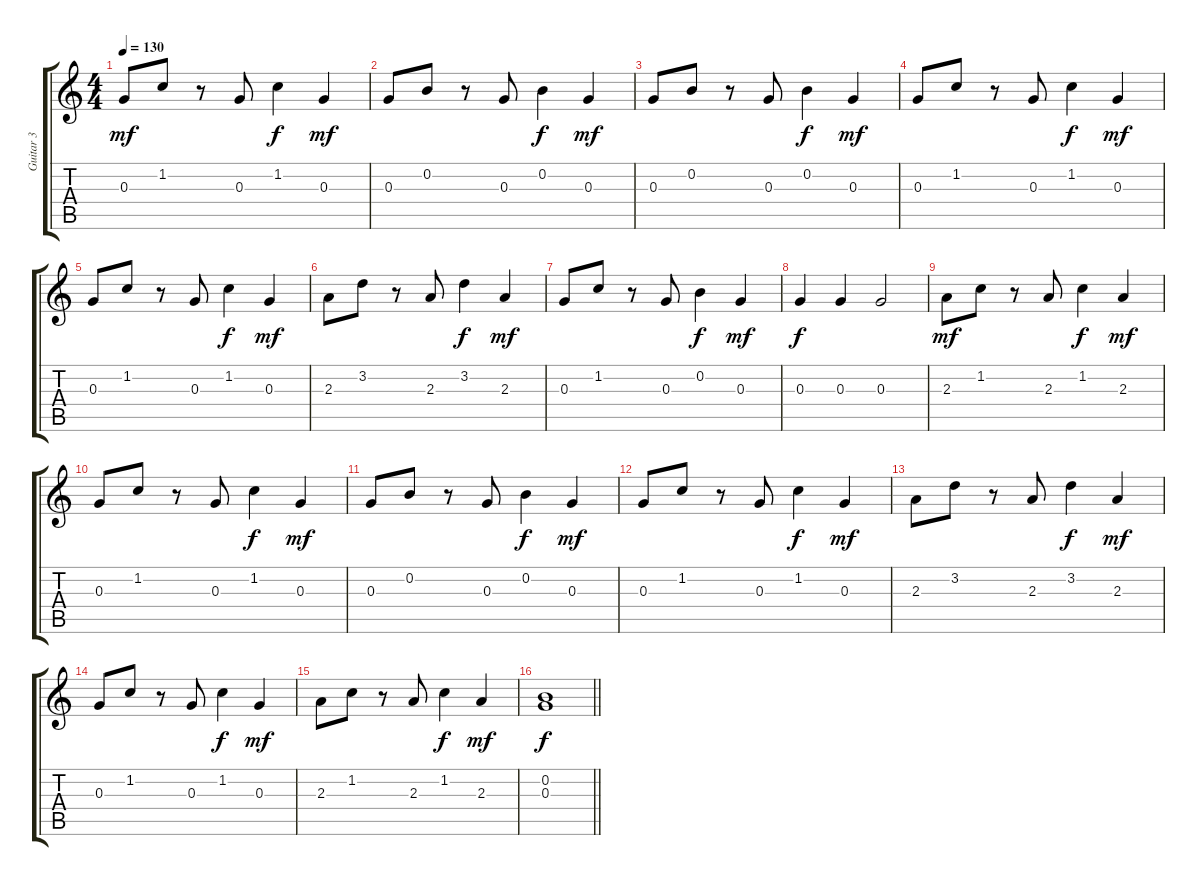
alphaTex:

\track ("Guitar 3" "Guitar 3") {instrument acousticguitarnylon}
\staff {score tabs}
\tuning (E4 B3 G3 D3 A2 E2) {hide}
\ts (4 4)
\tempo 130
\clef g2
\ks c
0.3.8{dy mf} 1.2.8 r.8 0.3.8 1.2.4{dy f} 0.3.4{dy mf} |
0.3.8 0.2.8 r.8 0.3.8 0.2.4{dy f} 0.3.4{dy mf} |
0.3.8 0.2.8 r.8 0.3.8 0.2.4{dy f} 0.3.4{dy mf} |
0.3.8 1.2.8 r.8 0.3.8 1.2.4{dy f} 0.3.4{dy mf} |
0.3.8 1.2.8 r.8 0.3.8 1.2.4{dy f} 0.3.4{dy mf} |
2.3.8 3.2.8 r.8 2.3.8 3.2.4{dy f} 2.3.4{dy mf} |
0.3.8 1.2.8 r.8 0.3.8 0.2.4{dy f} 0.3.4{dy mf} |
0.3.4{dy f} 0.3.4 0.3.2 |
2.3.8{dy mf} 1.2.8 r.8 2.3.8 1.2.4{dy f} 2.3.4{dy mf} |
0.3.8 1.2.8 r.8 0.3.8 1.2.4{dy f} 0.3.4{dy mf} |
0.3.8 0.2.8 r.8 0.3.8 0.2.4{dy f} 0.3.4{dy mf} |
0.3.8 1.2.8 r.8 0.3.8 1.2.4{dy f} 0.3.4{dy mf} |
2.3.8 3.2.8 r.8 2.3.8 3.2.4{dy f} 2.3.4{dy mf} |
0.3.8 1.2.8 r.8 0.3.8 1.2.4{dy f} 0.3.4{dy mf} |
2.3.8 1.2.8 r.8 2.3.8 1.2.4{dy f} 2.3.4{dy mf} |
\barLineRight lightlight
(0.2 0.3).1{dy f}
